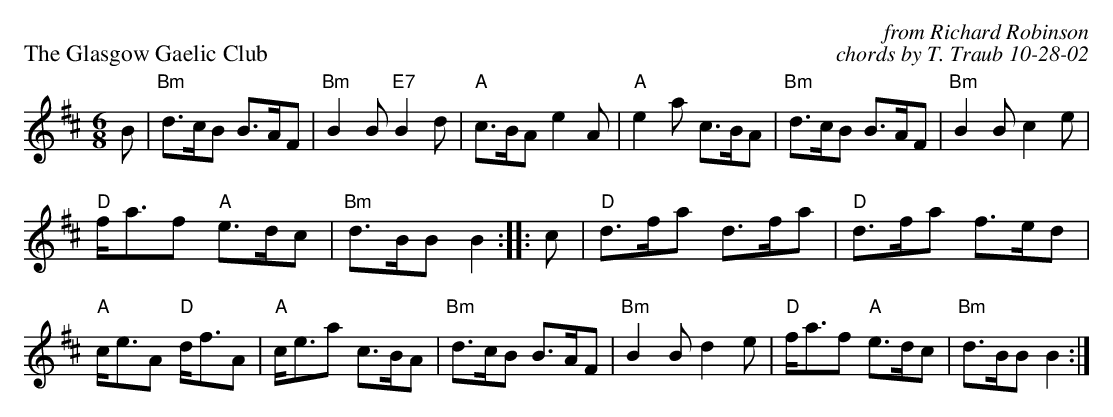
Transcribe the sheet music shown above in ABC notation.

X:1
P:The Glasgow Gaelic Club
C:from Richard Robinson
C:chords by T. Traub 10-28-02
M:6/8
K:Bm
B |\
"Bm" d>cB B>AF | "Bm" B2B "E7" B2d | "A"c>BA e2A | "A"e2a c>BA |\
"Bm" d>cB B>AF | "Bm" B2B c2e |
"D"f<af "A"e>dc | "Bm"d>BB B2 :: \
c |\
"D"d>fa d>fa | "D"d>fa f>ed |
"A"c<eA "D"d<fA | "A"c<ea c>BA |\
"Bm"d>cB B>AF | "Bm"B2B d2e | "D"f<af "A"e>dc | "Bm"d>BB B2 :|
